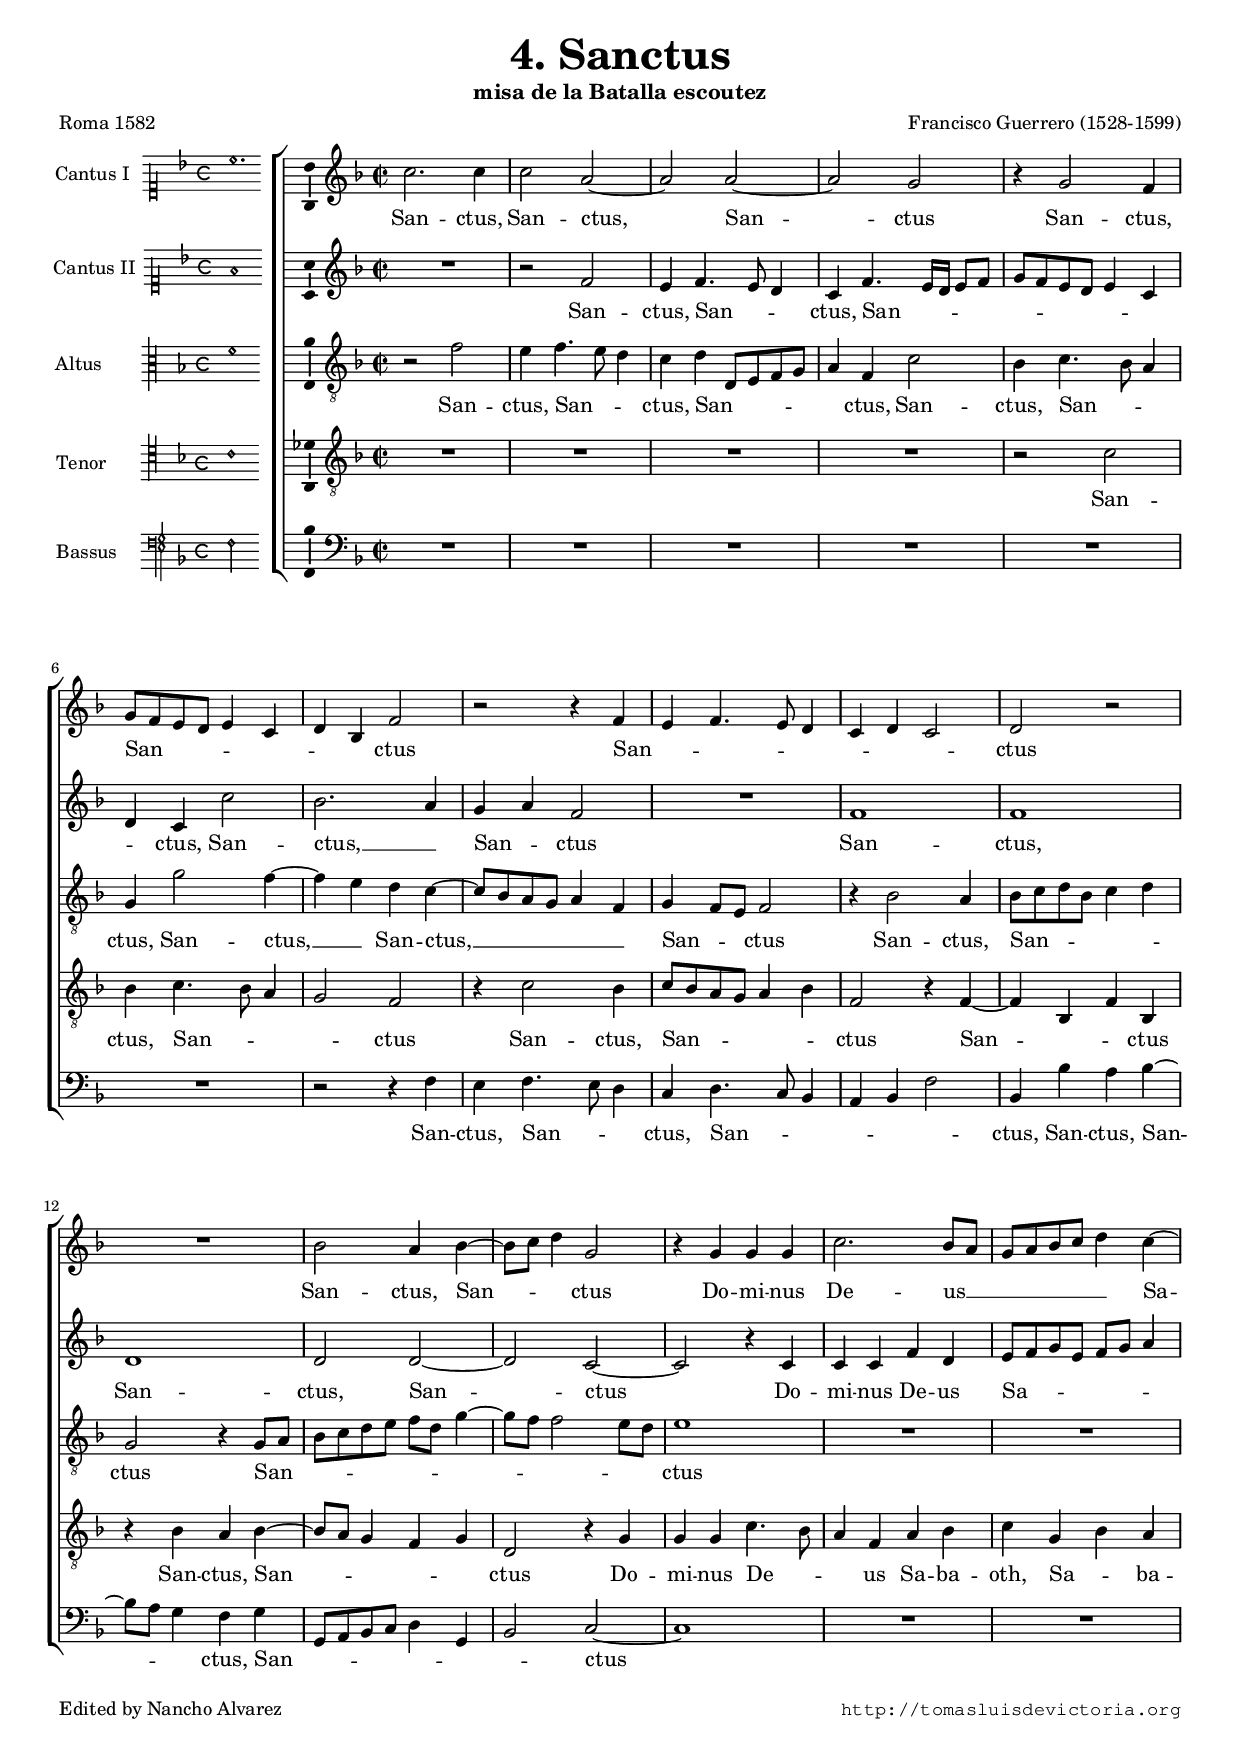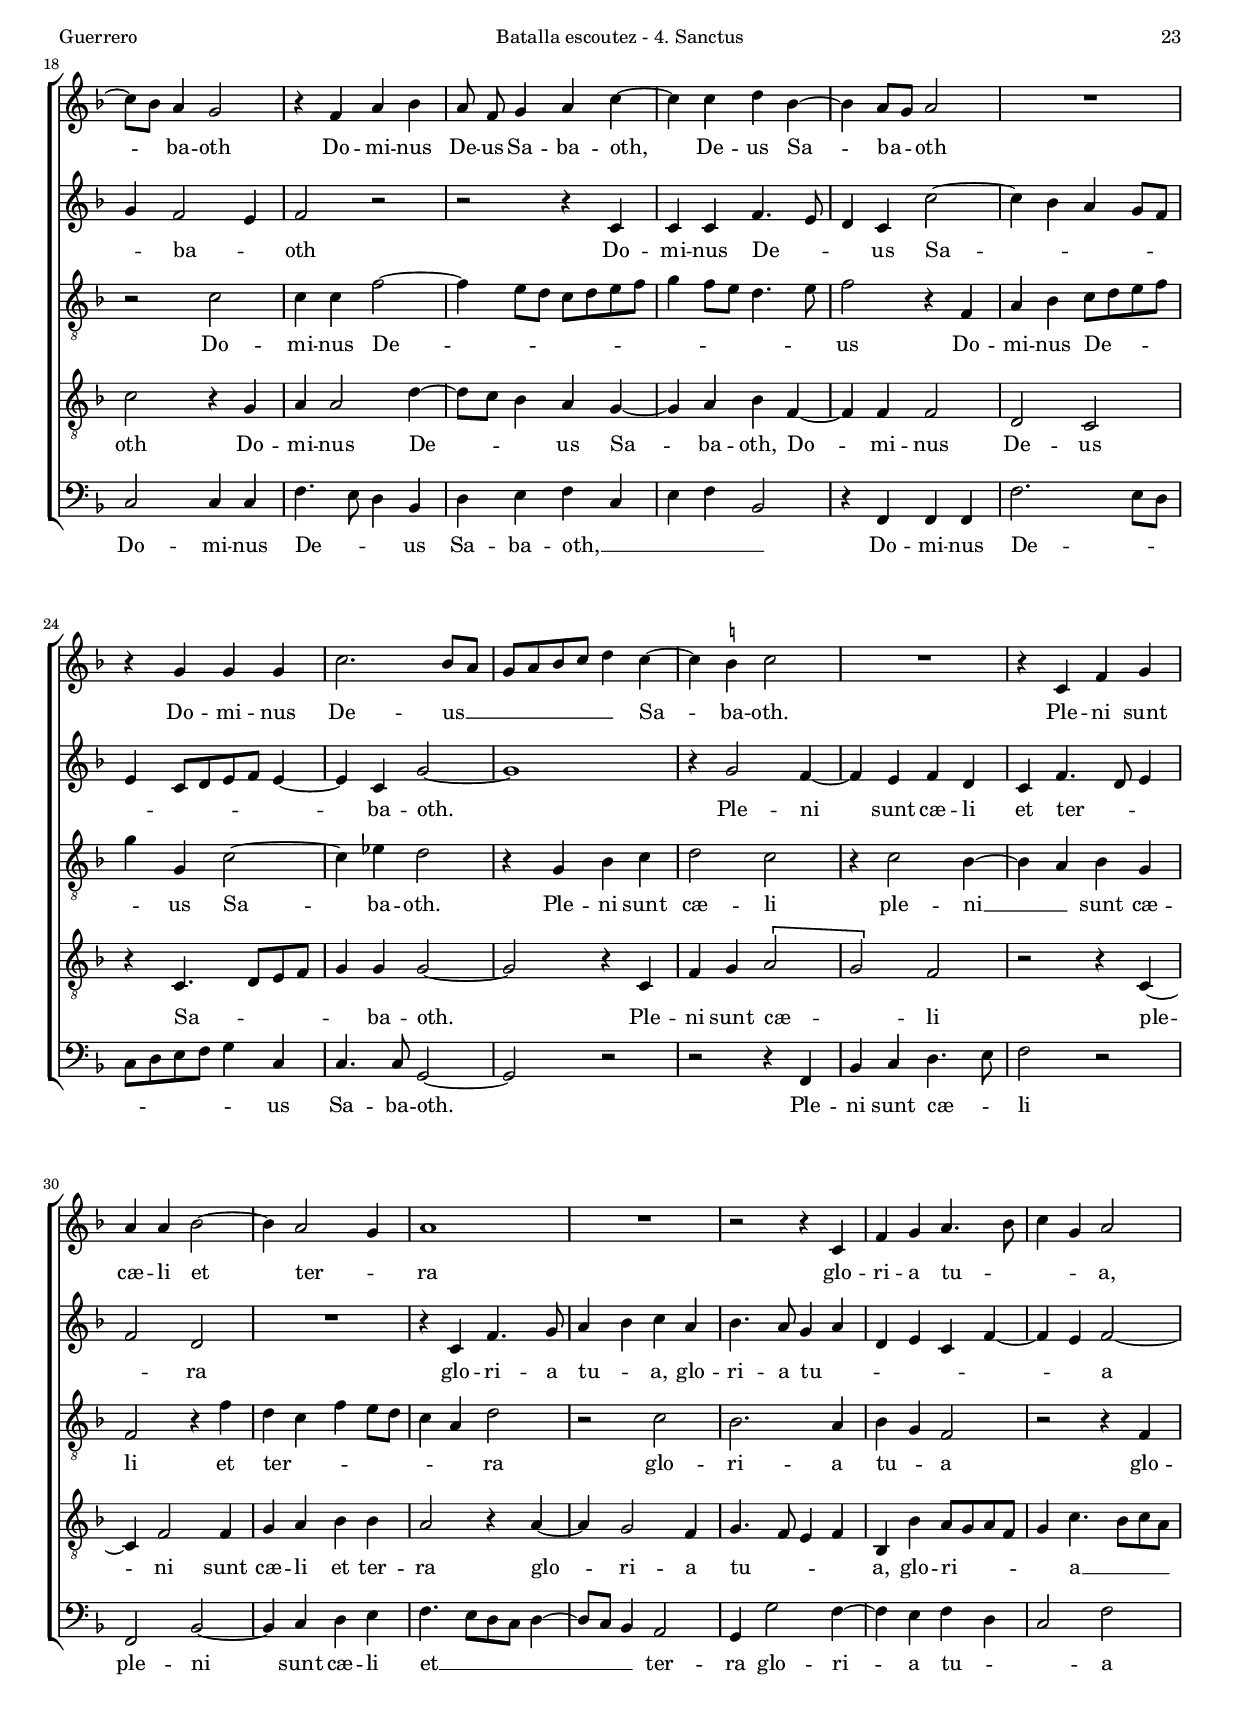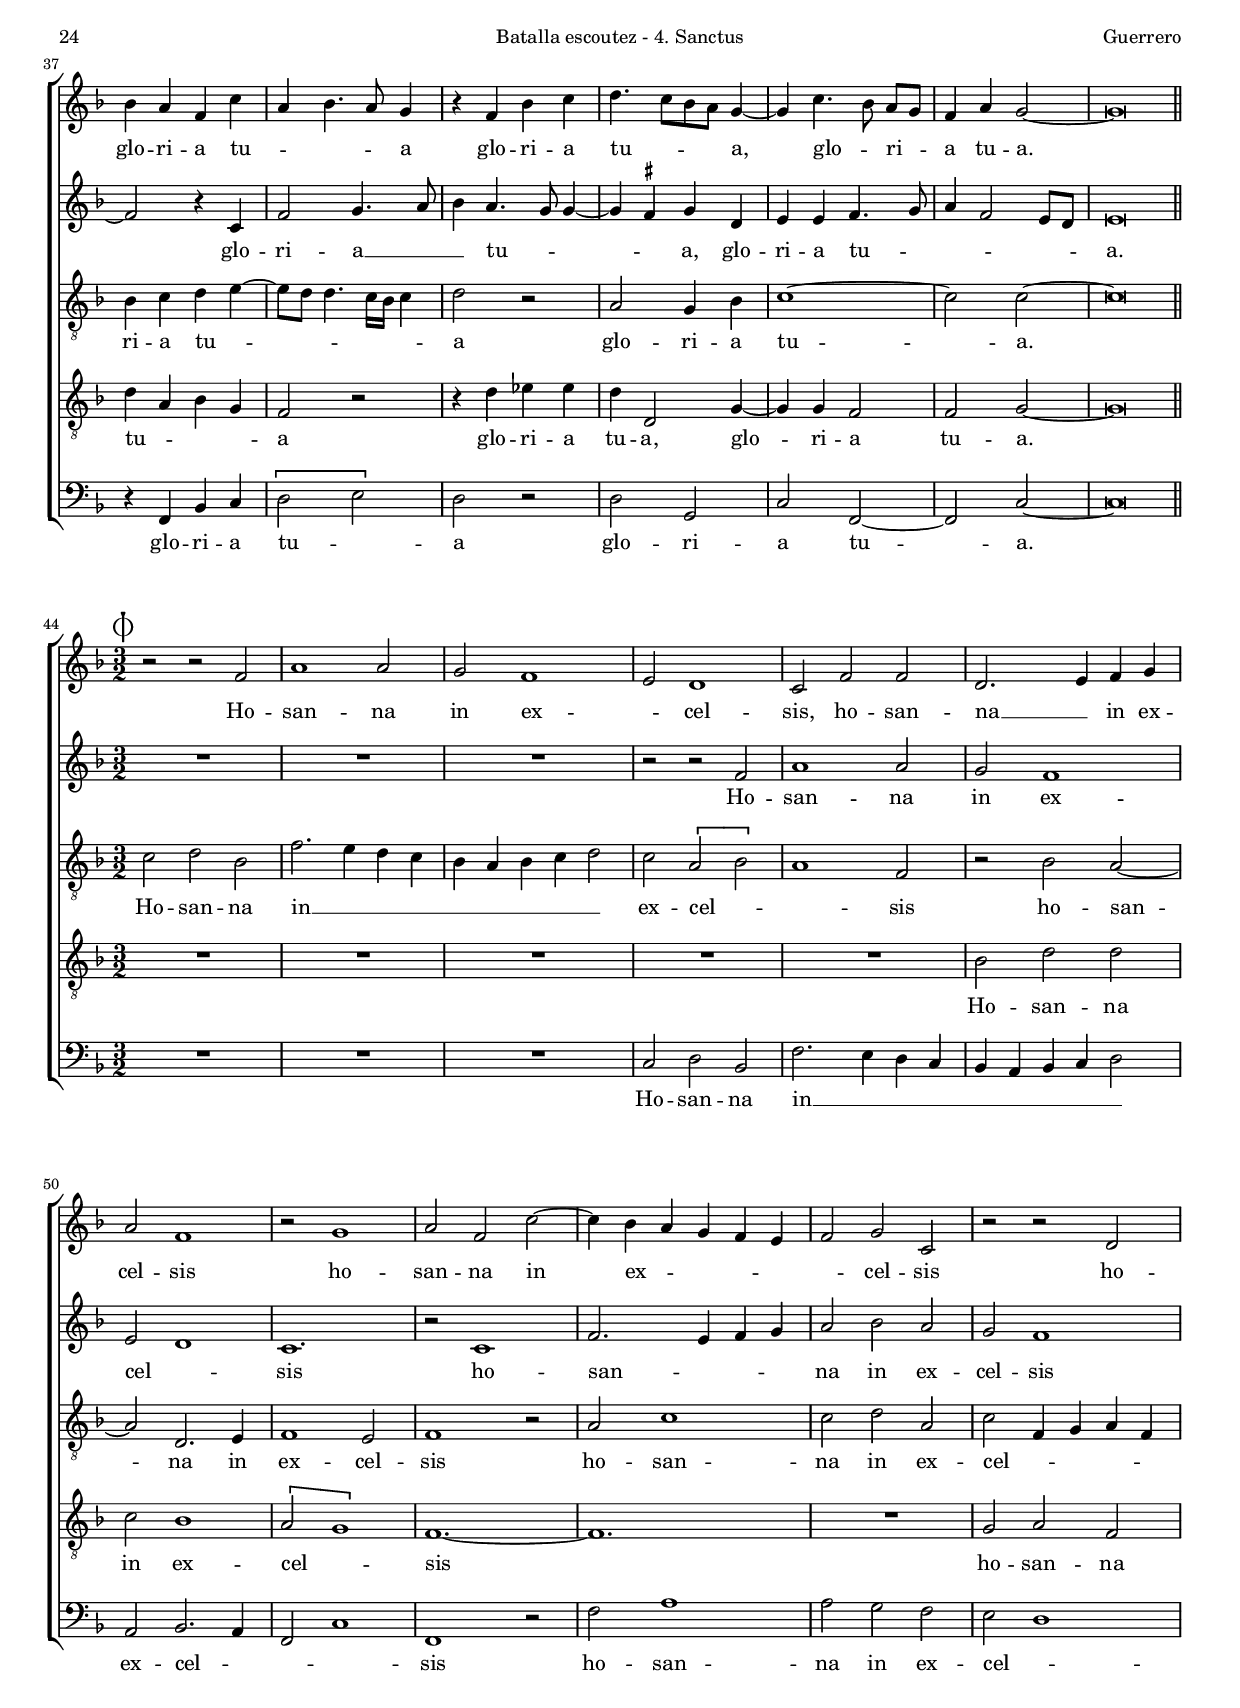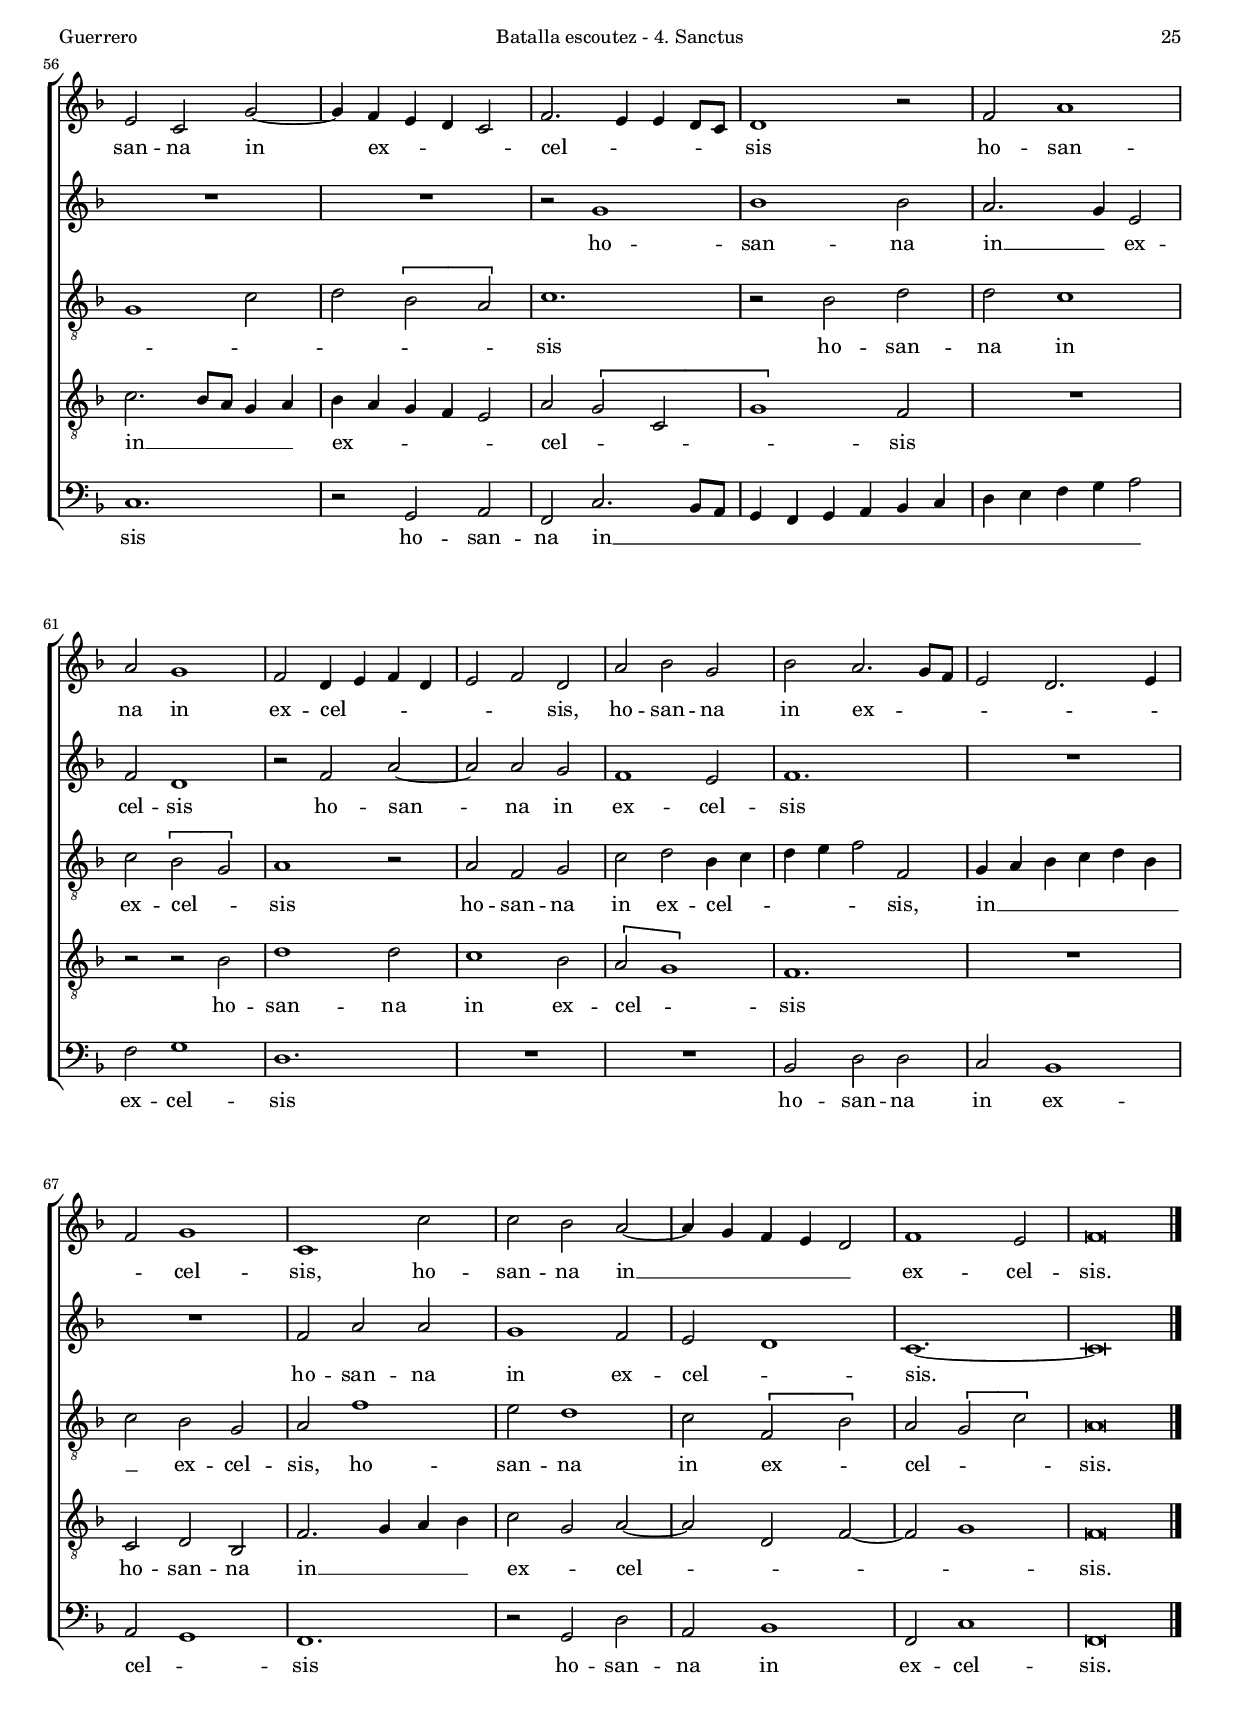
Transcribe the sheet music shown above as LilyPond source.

\version "2.18.0"

#(set-default-paper-size "a4")
#(set-global-staff-size 16.4)
#(ly:set-option 'point-and-click #f)
%mobile -s15.0 -i3.5

ss=\once \set suggestAccidentals = ##t
incipitwidth=20
htitle="Batalla escoutez - 4. Sanctus"
hcomposer="Guerrero"

\header {
	title=\markup{\fontsize #3 "4. Sanctus" }
	subtitle="misa de la Batalla escoutez"
        %subsubtitle=\markup{\null \vspace #1 }
	composer="Francisco Guerrero (1528-1599)"
        pdfauthor=\composer
        poet="Roma 1582"
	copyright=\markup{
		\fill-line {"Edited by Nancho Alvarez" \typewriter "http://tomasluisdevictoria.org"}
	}
%	tagline=""
}

global={\key f \major \time 2/2 \skip 1*43 \bar "||" \break
				\time 3/2 \skip 1*3/2*29\bar "|." }


cantus={
	c''2. c''4 |
	c''2 a' ~ |
	a' a' ~ |
	a' g' |
%5
	r4 g'2 f'4 |
	g'8 f' e' d' e'4 c' |
	d' bes f'2 |
	r r4 f' |
	e' f'4. e'8 d'4 |
%10
	c' d' c'2 |
	d' r |
	R1*4/4 |
	bes'2 a'4 bes' ~ |
	bes'8 c'' d''4 g'2 |
%15
	r4 g' g' g' |
	c''2. bes'8 a' |
	g' a' bes' c'' d''4 c'' ~ |
	c''8 bes' a'4 g'2 |
	r4 f' a' bes' |
%20
	a'8 \noBeam f' g'4 a' c'' ~ |
	c'' c'' d'' bes' ~ |
	bes' a'8 g' a'2 |
	R1*4/4 |
	r4 g' g' g' |
%25
	c''2. bes'8 a' |
	g' a' bes' c'' d''4 c'' ~ |
	c'' \ss b' c''2 |
	R1*4/4 |
	r4 c' f' g' |
%30
	a' a' bes'2 ~ |
	bes'4 a'2 g'4 |
	a'1 |
	R1*4/4 |
	r2 r4 c' |
%35
	f' g' a'4. bes'8 |
	c''4 g' a'2 |
	bes'4 a' f' c'' |
	a' bes'4. a'8 g'4 |
	r f' bes' c'' |
%40
	d''4. c''8[ bes' a'] g'4 ~ |
	g' c''4. bes'8 a'[ g'] |
	f'4 a' g'2 ~ |
	g'\breve*1/2 |
	\override Score.TimeSignature.break-visibility = ##(#f #t #t)
	\once \override TextScript.X-offset = #-3.5
	r2^\markup{\larger \larger \larger \musicglyph #"timesig.mensural34"} r f' |
%45
	a'1 a'2 |
	g' f'1 |
	e'2 d'1 |
	c'2 f' f' |
	d'2. e'4 f' g' |
%50
	a'2 f'1 |
	r2 g'1 |
	a'2 f' c'' ~ |
	c''4 bes' a' g' f' e' |
	f'2 g' c' |
%55
	r r d' |
	e' c' g' ~ |
	g'4 f' e' d' c'2 |
	f'2. e'4 e' d'8 c' |
	d'1 r2 |
%60
	f' a'1 |
	a'2 g'1 |
	f'2 d'4 e' f' d' |
	e'2 f' d' |
	a' bes' g' |
%65
	bes' a'2. g'8 f' |
	e'2 d'2. e'4 |
	f'2 g'1 |
	c' c''2 |
	c'' bes' a' ~ |
%70
	a'4 g' f' e' d'2 |
	f'1 e'2 |
	f'\breve*3/4
}

cantusdos={
	R1*4/4 |
	r2 f' |
	e'4 f'4. e'8 d'4 |
	c' f'4. e'16[ d'] e'8[ f'] |
%5
	g' f' e' d' e'4 c' |
	d' c' c''2 |
	bes'2. a'4 |
	g' a' f'2 |
	R1*4/4 |
%10
	f'1 |
	f' |
	d' |
	d'2 d' ~ |
	d' c' ~ |
%15
	c' r4 c' |
	c' c' f' d' |
	e'8 f' g' e' f' g' a'4 |
	g' f'2 e'4 |
	f'2 r |
%20
	r r4 c' |
	c' c' f'4. e'8 |
	d'4 c' c''2 ~ |
	c''4 bes' a' g'8 f' |
	e'4 c'8[ d' e' f'] e'4 ~ |
%25
	e' c' g'2 ~ |
	g'1 |
	r4 g'2 f'4 ~ |
	f' e' f' d' |
	c' f'4. d'8 e'4 |
%30
	f'2 d' |
	R1*4/4 |
	r4 c' f'4. g'8 |
	a'4 bes' c'' a' |
	bes'4. a'8 g'4 a' |
%35
	d' e' c' f' ~ |
	f' e' f'2 ~ |
	f' r4 c' |
	f'2 g'4. a'8 |
	bes'4 a'4. g'8 g'4 ~ |
%40
	g' \ss fis' g' d' |
	e' e' f'4. g'8 |
	a'4 f'2 e'8 d' |
	e'\breve*1/2 |
	R1*3/2 |
%45
	R1*3/2 |
	R1*3/2 |
	r2 r f' |
	a'1 a'2 |
	g' f'1 |
%50
	e'2 d'1 |
	c'1. |
	r2 c'1 |
	f'2. e'4 f' g' |
	a'2 bes' a' |
%55
	g' f'1 |
	R1*3/2 |
	R1*3/2 |
	r2 g'1 |
	bes' bes'2 |
%60
	a'2. g'4 e'2 |
	f' d'1 |
	r2 f' a' ~ |
	a' a' g' |
	f'1 e'2 |
%65
	f'1. |
	R1*3/2 |
	R1*3/2 |
	f'2 a' a' |
	g'1 f'2 |
%70
	e' d'1 |
	c'1. ~ |
	c'\breve*3/4
}

altus={
	r2 f' |
	e'4 f'4. e'8 d'4 |
	c' d' d8 e f g |
	a4 f c'2 |
%5
	bes4 c'4. bes8 a4 |
	g g'2 f'4 ~ |
	f' e' d' c' ~ |
	c'8 bes a g a4 f |
	g f8 e f2 |
%10
	r4 bes2 a4 |
	bes8 c' d' bes c'4 d' |
	g2 r4 g8 a |
	bes c' d' e' f' d' g'4 ~ |
	g'8 f' f'2 e'8 d' |
%15
	e'1 |
	R1*4/4 |
	R1*4/4 |
	r2 c' |
	c'4 c' f'2 ~ |
%20
	f'4 e'8 d' c' d' e' f' |
	g'4 f'8 e' d'4. e'8 |
	f'2 r4 f |
	a bes c'8 d' e' f' |
	g'4 g c'2 ~ |
%25
	c'4 ees' d'2 |
	r4 g bes c' |
	d'2 c' |
	r4 c'2 bes4 ~ |
	bes a bes g |
%30
	f2 r4 f' |
	d' c' f' e'8 d' |
	c'4 a d'2 |
	r c' |
	bes2. a4 |
%35
	bes g f2 |
	r r4 f |
	bes c' d' e' ~ |
	e'8 d' d'4. c'16 bes c'4 |
	d'2 r |
%40
	a g4 bes |
	c'1 ~ |
	c'2 c' ~ |
	c'\breve*1/2 |
	c'2 d' bes |
%45
	f'2. e'4 d' c' |
	bes a bes c' d'2 |
	c' \[a bes\] |
	a1 f2 |
	r bes a ~ |
%50
	a d2. e4 |
	f1 e2 |
	f1 r2 |
	a c'1 |
	c'2 d' a |
%55
	c' f4 g a f |
	g1 c'2 |
	d' \[bes a\] |
	c'1. |
	r2 bes d' |
%60
	d' c'1 |
	c'2 \[bes g\] |
	a1 r2 |
	a f g |
	c' d' bes4 c' |
%65
	d' e' f'2 f |
	g4 a bes c' d' bes |
	c'2 bes g |
	a f'1 |
	e'2 d'1 |
%70
	c'2 \[f bes\] |
	a \[g c'\] |
	a\breve*3/4
}

tenor={
	R1*4/4 |
	R1*4/4 |
	R1*4/4 |
	R1*4/4 |
%5
	r2 c' |
	bes4 c'4. bes8 a4 |
	g2 f |
	r4 c'2 bes4 |
	c'8 bes a g a4 bes |
%10
	f2 r4 f ~ |
	f bes, f bes, |
	r bes a bes ~ |
	bes8 a g4 f g |
	d2 r4 g |
%15
	g g c'4. bes8 |
	a4 f a bes |
	c' g bes a |
	c'2 r4 g |
	a a2 d'4 ~ |
%20
	d'8 c' bes4 a g ~ |
	g a bes f ~ |
	f f f2 |
	d c |
	r4 c4. d8 e f |
%25
	g4 g g2 ~ |
	g r4 c |
	f g \[a2 |
	g\] f |
	r r4 c ~ |
%30
	c f2 f4 |
	g a bes bes |
	a2 r4 a ~ |
	a g2 f4 |
	g4. f8 e4 f |
%35
	bes, bes a8 g a f |
	g4 c'4. bes8 c' a |
	d'4 a bes g |
	f2 r |
	r4 d' ees' ees' |
%40
	d' d2 g4 ~ |
	g g f2 |
	f g ~ |
	g\breve*1/2 |
	R1*3/2 |
%45
	R1*3/2 |
	R1*3/2 |
	R1*3/2 |
	R1*3/2 |
	bes2 d' d' |
%50
	c' bes1 |
	\[a2 g1\] |
	f1. ~ |
	f |
	R1*3/2 |
%55
	g2 a f |
	c'2. bes8 a g4 a |
	bes a g f e2 |
	a \[g c |
	g1\] f2 |
%60
	R1*3/2 |
	r2 r bes |
	d'1 d'2 |
	c'1 bes2 |
	\[a g1\] |
%65
	f1. |
	R1*3/2 |
	c2 d bes, |
	f2. g4 a bes |
	c'2 g a ~ |
%70
	a d f ~ |
	f g1 |
	f\breve*3/4
}

bassus={
	R1*4/4 |
	R1*4/4 |
	R1*4/4 |
	R1*4/4 |
%5
	R1*4/4 |
	R1*4/4 |
	r2 r4 f |
	e f4. e8 d4 |
	c d4. c8 bes,4 |
%10
	a, bes, f2 |
	bes,4 bes a bes ~ |
	bes8 a g4 f g |
	g,8 a, bes, c d4 g, |
	bes,2 c ~ |
%15
	c1 |
	R1*4/4 |
	R1*4/4 |
	c2 c4 c |
	f4. e8 d4 bes, |
%20
	d e f c |
	e f bes,2 |
	r4 f, f, f, |
	f2. e8 d |
	c d e f g4 c |
%25
	c4. c8 g,2 ~ |
	g, r |
	r r4 f, |
	bes, c d4. e8 |
	f2 r |
%30
	f, bes, ~ |
	bes,4 c d e |
	f4. e8[ d c] d4 ~ |
	d8 c bes,4 a,2 |
	g,4 g2 f4 ~ |
%35
	f e f d |
	c2 f |
	r4 f, bes, c |
	\[d2 e\] |
	d r |
%40
	d g, |
	c f, ~ |
	f, c ~ |
	c\breve*1/2 |
	R1*3/2 |
%45
	R1*3/2 |
	R1*3/2 |
	c2 d bes, |
	f2. e4 d c |
	bes, a, bes, c d2 |
%50
	a, bes,2. a,4 |
	f,2 c1 |
	f, r2 |
	f a1 |
	a2 g f |
%55
	e d1 |
	c1. |
	r2 g, a, |
	f, c2. bes,8 a, |
	g,4 f, g, a, bes, c |
%60
	d e f g a2 |
	f g1 |
	d1. |
	R1*3/2 |
	R1*3/2 |
%65
	bes,2 d d |
	c bes,1 |
	a,2 g,1 |
	f,1. |
	r2 g, d |
%70
	a, bes,1 |
	f,2 c1 |
	f,\breve*3/4
}


textocantus=\lyricmode{
San -- ctus,
San -- ctus, _
San -- _ ctus
San -- ctus,
San -- _ _ _ _ _ _ _ ctus
San -- _ _ _ _ _ _ _ ctus
San -- ctus, 
San -- _ _ _ ctus
Do -- mi -- nus De -- us __ _ _ _ _ _ _ Sa -- _ _ ba -- oth
Do -- mi -- nus De -- us Sa -- ba -- oth, _
De -- us Sa -- _ ba -- _ oth
Do -- mi -- nus De -- us __ _ _ _ _ _ _ Sa -- _ ba -- oth.
Ple -- ni sunt cæ -- li et _ ter -- _ ra
glo -- ri -- a tu -- _ _ _ a,
glo -- ri -- a tu -- _ _ _ a
glo -- ri -- a tu -- _ _ _ a, _
glo -- _ ri -- _ a tu -- a. _
Ho -- san -- na in ex -- _ cel -- sis,
ho -- san -- na __ _ in ex -- cel -- sis
ho -- san -- na in _ ex -- _ _ _ _ _ cel -- sis
ho -- san -- na in _ ex -- _ _ _ cel -- _ _ _ _ sis
ho -- san -- na in ex -- cel -- _ _ _ _ _ sis,
ho -- san -- na in ex -- _ _ _ _ _ _ cel -- sis,
ho -- san -- na in __ _ _ _ _ _ ex -- cel -- sis.
}

textocantusdos=\lyricmode{
San -- ctus, San -- _ _ ctus,
San -- _ _ _ _ _ _ _ _ _ _ _ ctus,
San -- ctus, __ _ 
San -- _ ctus
San -- ctus,
San -- ctus,
San -- _ ctus _
Do -- mi -- nus De -- us Sa -- _ _ _ _ _ _ _ ba -- _ oth
Do -- mi -- nus De -- _ _ us Sa -- _ _ _ _ _ _ _ _ _ _ _ _ ba -- oth. _
Ple -- ni _ sunt cæ -- li et ter -- _ _ _ ra
glo -- ri -- a tu -- _ a,
glo -- ri -- a tu -- _ _ _ _ _ _ _ a _
glo -- ri -- a __ _ _ tu -- _ _ _ _ a,
glo -- ri -- a tu -- _ _ _ _ _ a. 
Ho -- san -- na in ex -- cel -- _ sis
ho -- san -- _ _ _ na in ex -- cel -- sis
ho -- san -- na in __ _ ex -- cel -- sis
ho -- san -- _ na in ex -- cel -- sis
ho -- san -- na in ex -- cel -- _ sis. _
}

textoaltus=\lyricmode{
San -- ctus,
San -- _ _ ctus,
San -- _ _ _ _ _ ctus,
San -- ctus,
San -- _ _ ctus,
San -- ctus, __ _ _ 
San -- ctus, __ _ _ _ _ _ _ 
San -- _ _ ctus
San -- ctus,
San -- _ _ _ _ _ ctus
San -- _ _ _ _ _ _ _ _ _ _ _ _ _ ctus
Do -- mi -- nus De -- _ _ _ _ _ _ _ _ _ _ _ _ us
Do -- mi -- nus De -- _ _ _ _ us Sa -- _ ba -- oth.
Ple -- ni sunt cæ -- li
ple -- ni __ _ _ sunt cæ -- li
et ter -- _ _ _ _ _ _ ra
glo -- ri -- a tu -- _ a
glo -- ri -- a tu -- _ _ _ _ _ _ _ a
glo -- ri -- a tu -- _ a. _
Ho -- san -- na in __ _ _ _ _ _ _ _ _ ex -- cel -- _ _ sis
ho -- san -- _ na in ex -- cel -- sis
ho -- san -- na in ex -- cel -- _ _ _ _ _ _ _ _ _ sis
ho -- san -- na in ex -- cel -- _ sis
ho -- san -- na in ex -- cel -- _ _ _ _ sis,
in __ _ _ _ _ _ _ ex -- cel -- sis,
ho -- san -- na in ex -- _ cel -- _ _ sis.
}

textotenor=\lyricmode{
San -- ctus,
San -- _ _ _ ctus
San -- ctus,
San -- _ _ _ _ _ ctus
San -- _ _ _ ctus
San -- ctus,
San -- _ _ _ _ _ ctus
Do -- mi -- nus De -- _ _ us Sa -- ba -- oth,
Sa -- _ ba -- oth
Do -- mi -- nus De -- _ _ _ us Sa -- _ ba -- oth,
Do -- _ mi -- nus De -- us
Sa -- _ _ _ _ ba -- oth. _
Ple -- ni sunt cæ -- _ li
ple -- _ ni sunt cæ -- li et ter -- ra
glo -- _ ri -- a tu -- _ _ _ a,
glo -- ri -- _ _ _ _ a __ _ _ _ tu -- _ _ _ a
glo -- ri -- a tu -- a,
glo -- _ ri -- a tu -- a. _
Ho -- san -- na in ex -- cel -- _ sis _
ho -- san -- na in __ _ _ _ _ ex -- _ _ _ _ cel -- _ _ _ sis
ho -- san -- na in ex -- cel -- _ sis
ho -- san -- na in __ _ _ _ ex -- _ cel -- _ _ _ _ _ sis.
}

textobassus=\lyricmode{
San -- ctus,
San -- _ _ ctus,
San -- _ _ _ _ _ ctus,
San -- ctus,
San -- _ _ _ ctus,
San -- _ _ _ _ _ _ _ ctus _
Do -- mi -- nus De -- _ _ us Sa -- ba -- oth, __ _ _ _ _ 
Do -- mi -- nus De -- _ _ _ _ _ _ _ us Sa -- ba -- oth. _
Ple -- ni sunt cæ -- _ li
ple -- ni _ sunt cæ -- li et __ _ _ _ _ _ _ _ ter -- ra
glo -- ri -- _ a tu -- _ _ a
glo -- ri -- a tu -- _ a
glo -- ri -- a tu -- _ a. _
Ho -- san -- na in __ _ _ _ _ _ _ _ _ ex -- cel -- _ _ _ sis
ho -- san -- na in ex -- cel -- _ sis
ho -- san -- na in __ _ _ _ _ _ _ _ _ _ _ _ _ _ ex -- cel -- sis
ho -- san -- na in ex -- cel -- _ sis
ho -- san -- na in ex -- cel -- sis.
}



incipitcantus=\markup{
	\score{
		{ 
		\set Staff.instrumentName="Cantus I  "
		\override NoteHead.style = #'neomensural
		\override Rest.style = #'neomensural
		\override Staff.TimeSignature.style = #'neomensural
		\cadenzaOn 
		\clef "petrucci-c1"
		\key f \major
		\time 4/4
		c''1. 
		} 
	\layout {
		\context {\Voice
			\remove Ligature_bracket_engraver
			\consists Mensural_ligature_engraver
		}
		line-width=\incipitwidth
                indent=0
	}
	}
}


incipitcantusdos=\markup{
	\score{
		{ 
		\set Staff.instrumentName="Cantus II "
		\override NoteHead.style = #'neomensural 
		\override Rest.style = #'neomensural
		\override Staff.TimeSignature.style = #'neomensural
		\cadenzaOn 
		\clef "petrucci-c1"
		\key f \major
		\time 4/4
		f'1
		} 
	\layout {
		\context {\Voice
			\remove Ligature_bracket_engraver
			\consists Mensural_ligature_engraver
		}
		line-width=\incipitwidth
                indent=0
	}
	}
}


incipitaltus=\markup{
	\score{
		{ 
		\set Staff.instrumentName="Altus       "
		\override NoteHead.style = #'neomensural 
		\override Rest.style = #'neomensural
		\override Staff.TimeSignature.style = #'neomensural
		\cadenzaOn 
		\clef "petrucci-c3"
		\key f \major
		\time 4/4
		f'1
		} 
	\layout {
		\context {\Voice
			\remove Ligature_bracket_engraver
			\consists Mensural_ligature_engraver
		}
		line-width=\incipitwidth
                indent=0
	}
	}
}



incipittenor=\markup{
	\score{
		{ 
		\set Staff.instrumentName="Tenor      "
		\override NoteHead.style = #'neomensural 
		\override Rest.style = #'neomensural
		\override Staff.TimeSignature.style = #'neomensural
		\cadenzaOn 
		\clef "petrucci-c4"
		\key f \major
		\time 4/4
		c'1
		} 
	\layout {
		\context {\Voice
			\remove Ligature_bracket_engraver
			\consists Mensural_ligature_engraver
		}
		line-width=\incipitwidth
                indent=0
	}
	}
}


incipitbassus=\markup{
	\score{
		{ 
		\set Staff.instrumentName="Bassus    "
		\override NoteHead.style = #'neomensural 
		\override Rest.style = #'neomensural
		\override Staff.TimeSignature.style = #'neomensural
		\cadenzaOn 
		\clef "petrucci-f4"
		\key f \major
		\time 4/4
		f2
		} 
	\layout {
		\context {\Voice
			\remove Ligature_bracket_engraver
			\consists Mensural_ligature_engraver
		}
		line-width=\incipitwidth
                indent=0
	}
	}
}





\score {
\new ChoirStaff<<

	\new Staff <<\global
	\new Voice="v1" {
		\set Staff.instrumentName=\incipitcantus
		\clef "treble"
		\cantus }
	\new Lyrics \lyricsto "v1" {\textocantus }
	>>


	\new Staff << \global
	\new Voice="v6" {
		\set Staff.instrumentName=\incipitcantusdos
		\clef "treble" 
		\cantusdos}
	\new Lyrics \lyricsto "v6" {\textocantusdos }
	>>

	
	\new Staff << \global
	\new Voice="v2" {
		\set Staff.instrumentName=\incipitaltus
		\clef "G_8" 
		\altus}
	\new Lyrics \lyricsto "v2" {\textoaltus }
	>>

	
	\new Staff <<\global
	\new Voice="v3" {
		\set Staff.instrumentName=\incipittenor
		\clef "G_8"
		\tenor }
	\new Lyrics \lyricsto "v3" {\textotenor }
	>>
	

	\new Staff <<\global
	\new Voice="v4" {
		\set Staff.instrumentName=\incipitbassus
		\clef "bass" 
		\bassus }
	\new Lyrics \lyricsto "v4" {\textobassus}
	>>
	
>>

\layout{ 
	\context {\Lyrics 
		\override VerticalAxisGroup.staff-affinity = #UP
		\override VerticalAxisGroup.nonstaff-relatedstaff-spacing =
			#'((basic-distance . 0) (minimum-distance . 0) (padding . 1))
		\override LyricText.font-size = #1.2
		\override LyricHyphen.minimum-distance = #0.5
	}
	\context {\Score 
		tempoHideNote = ##t
		\override BarNumber.padding = #2 
	}
	\context {\Voice 
		melismaBusyProperties = #'()
		%autoBeaming = ##f
	}
	\context {\Staff 
                %\RemoveEmptyStaves
                %\override VerticalAxisGroup.remove-first = ##t
		\override VerticalAxisGroup.staff-staff-spacing =
			#'((basic-distance . 12) (minimum-distance . 0) (padding . 1))
		\consists Ambitus_engraver 
		\override LigatureBracket.padding = #1
	}
}

%\midi { \mtempo }

}


\paper{
	evenHeaderMarkup=\markup  \fill-line { \fromproperty #'page:page-number-string \htitle \hcomposer }
	oddHeaderMarkup= \markup  \fill-line { \on-the-fly #not-first-page \hcomposer \on-the-fly #not-first-page \htitle \on-the-fly #not-first-page \fromproperty #'page:page-number-string }
	%system-count=20
	%page-count = 8
	ragged-last-bottom = ##f
	indent=3.8\cm
	system-system-spacing =
	#'((basic-distance . 20) (minimum-distance . 0) (padding . 5))
	top-system-spacing = % header
	#'((basic-distance . 9) (minimum-distance . 0) (padding . 0))
	last-bottom-spacing = % footer
	#'((basic-distance . 12) (minimum-distance . 0) (padding . 0))
	markup-system-spacing.padding = #1.5

first-page-number=22
oddHeaderMarkup=\markup \fill-line {\hcomposer \htitle \fromproperty #'page:page-number-string }
evenHeaderMarkup=\markup \fill-line {\on-the-fly #not-first-page \fromproperty #'page:page-number-string \on-the-fly #not-first-page \htitle \on-the-fly #not-first-page \hcomposer }
}